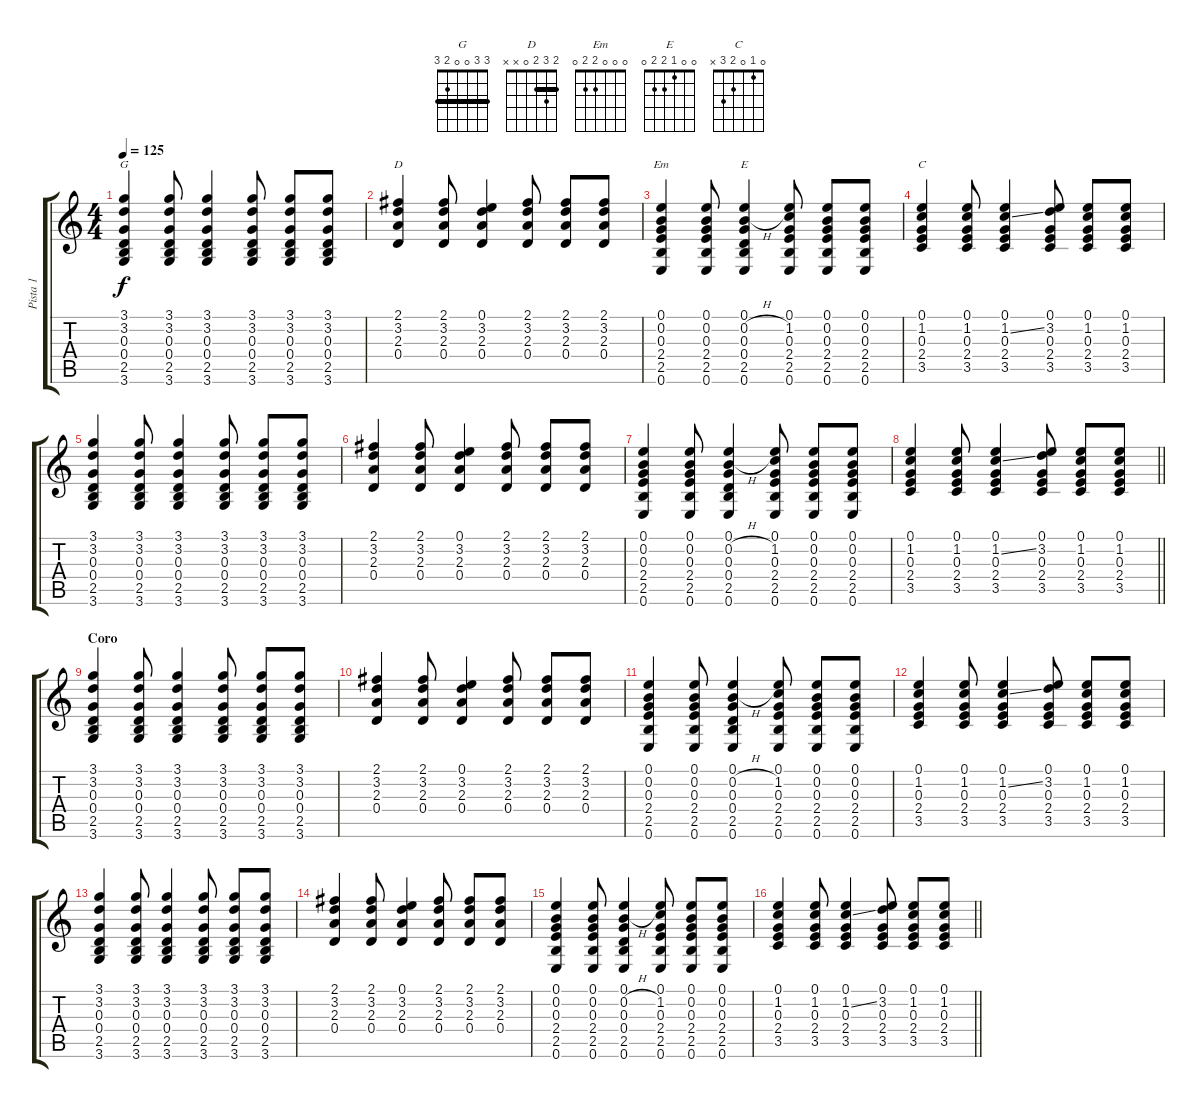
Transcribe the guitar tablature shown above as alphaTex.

\track ("Pista 1" "Pista 1") {instrument acousticguitarsteel}
\staff {score tabs}
\tuning (E4 B3 G3 D3 A2 E2) {hide}
\chord ("G" 3 3 0 0 2 3) {barre 3}
\chord ("D" 2 3 2 0 x x) {barre 2}
\chord ("Em" 0 0 0 2 2 0)
\chord ("E" 0 0 1 2 2 0)
\chord ("C" 0 1 0 2 3 x)
\ts (4 4)
\tempo 125
\clef g2
\ks c
(3.1 3.2 0.3 0.4 2.5 3.6).4{ch "G" dy f} (3.1 3.2 0.3 0.4 2.5 3.6).8 (3.1 3.2 0.3 0.4 2.5 3.6).4 (3.1 3.2 0.3 0.4 2.5 3.6).8 (3.1 3.2 0.3 0.4 2.5 3.6).8 (3.1 3.2 0.3 0.4 2.5 3.6).8 |
(2.1 3.2 2.3 0.4).4{ch "D"} (2.1 3.2 2.3 0.4).8 (0.1 3.2 2.3 0.4).4 (2.1 3.2 2.3 0.4).8 (2.1 3.2 2.3 0.4).8 (2.1 3.2 2.3 0.4).8 |
(0.1 0.2 0.3 2.4 2.5 0.6).4{ch "Em"} (0.1 0.2 0.3 2.4 2.5 0.6).8 (0.1 0.2{h} 0.3 0.4 2.5 0.6).4{ch "E"} (0.1 1.2 0.3 2.4 2.5 0.6).8 (0.1 0.2 0.3 2.4 2.5 0.6).8 (0.1 0.2 0.3 2.4 2.5 0.6).8 |
(0.1 1.2 0.3 2.4 3.5).4{ch "C"} (0.1 1.2 0.3 2.4 3.5).8 (0.1 1.2{ss} 0.3 2.4 3.5).4 (0.1 3.2 0.3 2.4 3.5).8 (0.1 1.2 0.3 2.4 3.5).8 (0.1 1.2 0.3 2.4 3.5).8 |
(3.1 3.2 0.3 0.4 2.5 3.6).4 (3.1 3.2 0.3 0.4 2.5 3.6).8 (3.1 3.2 0.3 0.4 2.5 3.6).4 (3.1 3.2 0.3 0.4 2.5 3.6).8 (3.1 3.2 0.3 0.4 2.5 3.6).8 (3.1 3.2 0.3 0.4 2.5 3.6).8 |
(2.1 3.2 2.3 0.4).4 (2.1 3.2 2.3 0.4).8 (0.1 3.2 2.3 0.4).4 (2.1 3.2 2.3 0.4).8 (2.1 3.2 2.3 0.4).8 (2.1 3.2 2.3 0.4).8 |
(0.1 0.2 0.3 2.4 2.5 0.6).4 (0.1 0.2 0.3 2.4 2.5 0.6).8 (0.1 0.2{h} 0.3 0.4 2.5 0.6).4 (0.1 1.2 0.3 2.4 2.5 0.6).8 (0.1 0.2 0.3 2.4 2.5 0.6).8 (0.1 0.2 0.3 2.4 2.5 0.6).8 |
\barLineRight lightlight
(0.1 1.2 0.3 2.4 3.5).4 (0.1 1.2 0.3 2.4 3.5).8 (0.1 1.2{ss} 0.3 2.4 3.5).4 (0.1 3.2 0.3 2.4 3.5).8 (0.1 1.2 0.3 2.4 3.5).8 (0.1 1.2 0.3 2.4 3.5).8 |
\section ("" "Coro")
(3.1 3.2 0.3 0.4 2.5 3.6).4 (3.1 3.2 0.3 0.4 2.5 3.6).8 (3.1 3.2 0.3 0.4 2.5 3.6).4 (3.1 3.2 0.3 0.4 2.5 3.6).8 (3.1 3.2 0.3 0.4 2.5 3.6).8 (3.1 3.2 0.3 0.4 2.5 3.6).8 |
(2.1 3.2 2.3 0.4).4 (2.1 3.2 2.3 0.4).8 (0.1 3.2 2.3 0.4).4 (2.1 3.2 2.3 0.4).8 (2.1 3.2 2.3 0.4).8 (2.1 3.2 2.3 0.4).8 |
(0.1 0.2 0.3 2.4 2.5 0.6).4 (0.1 0.2 0.3 2.4 2.5 0.6).8 (0.1 0.2{h} 0.3 0.4 2.5 0.6).4 (0.1 1.2 0.3 2.4 2.5 0.6).8 (0.1 0.2 0.3 2.4 2.5 0.6).8 (0.1 0.2 0.3 2.4 2.5 0.6).8 |
(0.1 1.2 0.3 2.4 3.5).4 (0.1 1.2 0.3 2.4 3.5).8 (0.1 1.2{ss} 0.3 2.4 3.5).4 (0.1 3.2 0.3 2.4 3.5).8 (0.1 1.2 0.3 2.4 3.5).8 (0.1 1.2 0.3 2.4 3.5).8 |
(3.1 3.2 0.3 0.4 2.5 3.6).4 (3.1 3.2 0.3 0.4 2.5 3.6).8 (3.1 3.2 0.3 0.4 2.5 3.6).4 (3.1 3.2 0.3 0.4 2.5 3.6).8 (3.1 3.2 0.3 0.4 2.5 3.6).8 (3.1 3.2 0.3 0.4 2.5 3.6).8 |
(2.1 3.2 2.3 0.4).4 (2.1 3.2 2.3 0.4).8 (0.1 3.2 2.3 0.4).4 (2.1 3.2 2.3 0.4).8 (2.1 3.2 2.3 0.4).8 (2.1 3.2 2.3 0.4).8 |
(0.1 0.2 0.3 2.4 2.5 0.6).4 (0.1 0.2 0.3 2.4 2.5 0.6).8 (0.1 0.2{h} 0.3 0.4 2.5 0.6).4 (0.1 1.2 0.3 2.4 2.5 0.6).8 (0.1 0.2 0.3 2.4 2.5 0.6).8 (0.1 0.2 0.3 2.4 2.5 0.6).8 |
\barLineRight lightlight
(0.1 1.2 0.3 2.4 3.5).4 (0.1 1.2 0.3 2.4 3.5).8 (0.1 1.2{ss} 0.3 2.4 3.5).4 (0.1 3.2 0.3 2.4 3.5).8 (0.1 1.2 0.3 2.4 3.5).8 (0.1 1.2 0.3 2.4 3.5).8
